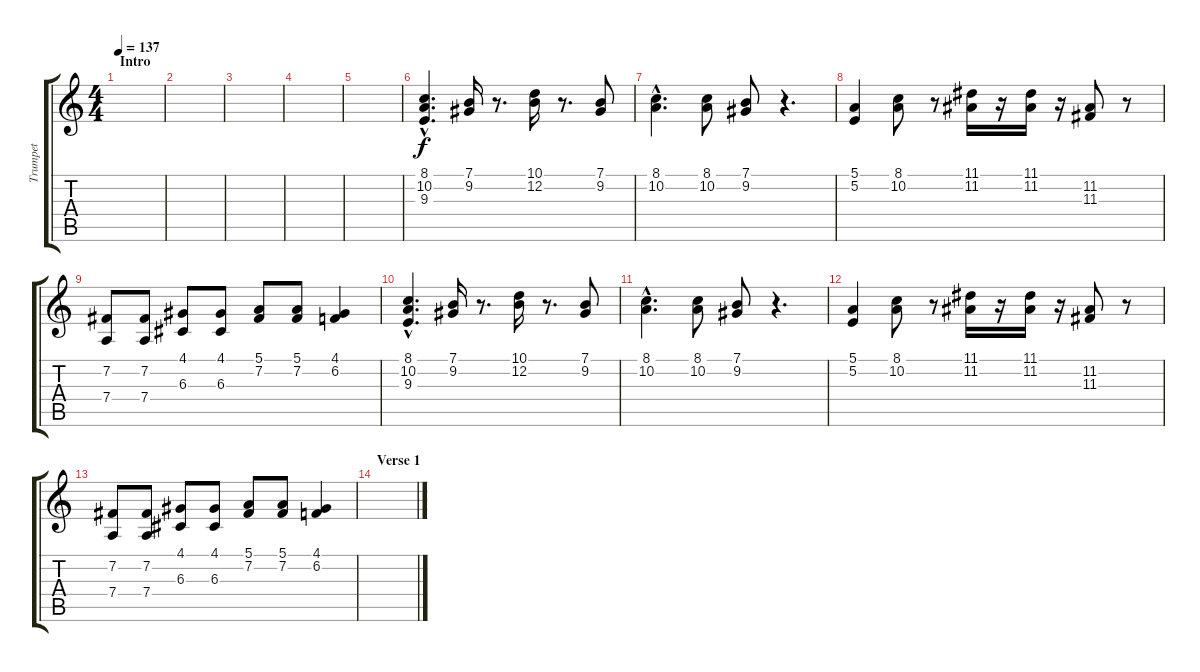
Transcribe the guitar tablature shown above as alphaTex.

\track ("Trumpet" "Trumpet") {instrument trumpet}
\staff {score tabs}
\tuning (E4 B3 G3 D3 A2 E2) {hide}
\ts (4 4)
\section ("" "Intro")
\tempo 137
\clef g2
\ks c
|
|
|
|
|
(8.1{hac} 10.2{hac} 9.3{hac}).4{d} (7.1 9.2).16 r.8{d} (10.1 12.2).16 r.8{d} (7.1 9.2).8 |
(8.1{hac} 10.2{hac}).4{d} (8.1 10.2).8 (7.1 9.2).8 r.4{d} |
(5.1 5.2).4 (8.1 10.2).8 r.8 (11.1 11.2).16 r.16 (11.1 11.2).16 r.16 (11.2 11.3).8 r.8 |
(7.2 7.4).8 (7.2 7.4).8 (4.1 6.3).8 (4.1 6.3).8 (5.1 7.2).8 (5.1 7.2).8 (4.1 6.2).4 |
(8.1{hac} 10.2{hac} 9.3{hac}).4{d} (7.1 9.2).16 r.8{d} (10.1 12.2).16 r.8{d} (7.1 9.2).8 |
(8.1{hac} 10.2{hac}).4{d} (8.1 10.2).8 (7.1 9.2).8 r.4{d} |
(5.1 5.2).4 (8.1 10.2).8 r.8 (11.1 11.2).16 r.16 (11.1 11.2).16 r.16 (11.2 11.3).8 r.8 |
(7.2 7.4).8 (7.2 7.4).8 (4.1 6.3).8 (4.1 6.3).8 (5.1 7.2).8 (5.1 7.2).8 (4.1 6.2).4 |
\section ("" "Verse 1")
